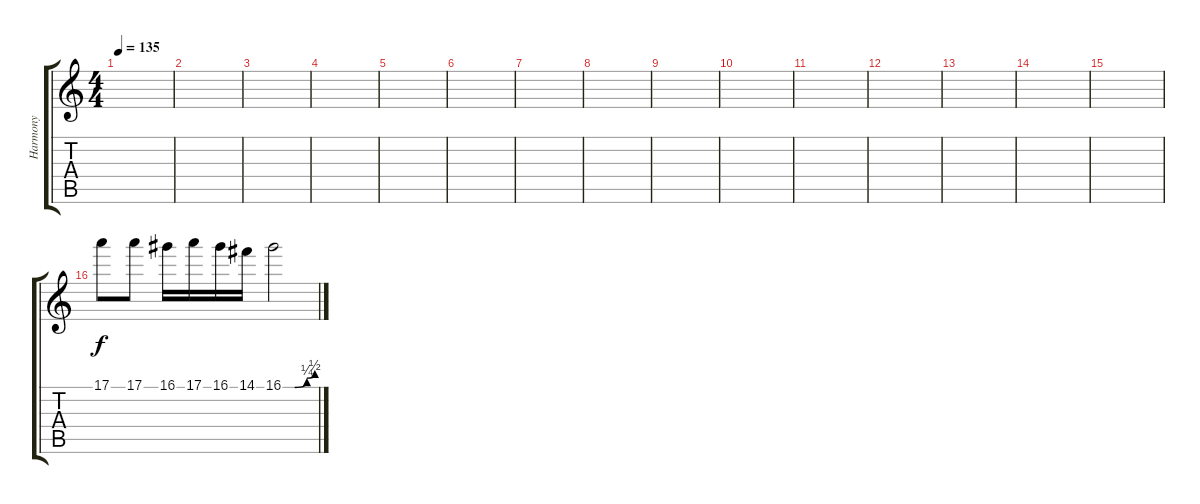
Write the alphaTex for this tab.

\track ("Harmony" "Harmony") {instrument distortionguitar}
\staff {score tabs}
\tuning (E4 B3 G3 D3 A2 E2) {hide}
\ts (4 4)
\tempo 135
\clef g2
\ks c
|
|
|
|
|
|
|
|
|
|
|
|
|
|
|
17.1.8 17.1.8 16.1.16 17.1.16 16.1.16 14.1.16 16.1{be (custom 0 0 22 0 45 1 60 2)}.2
